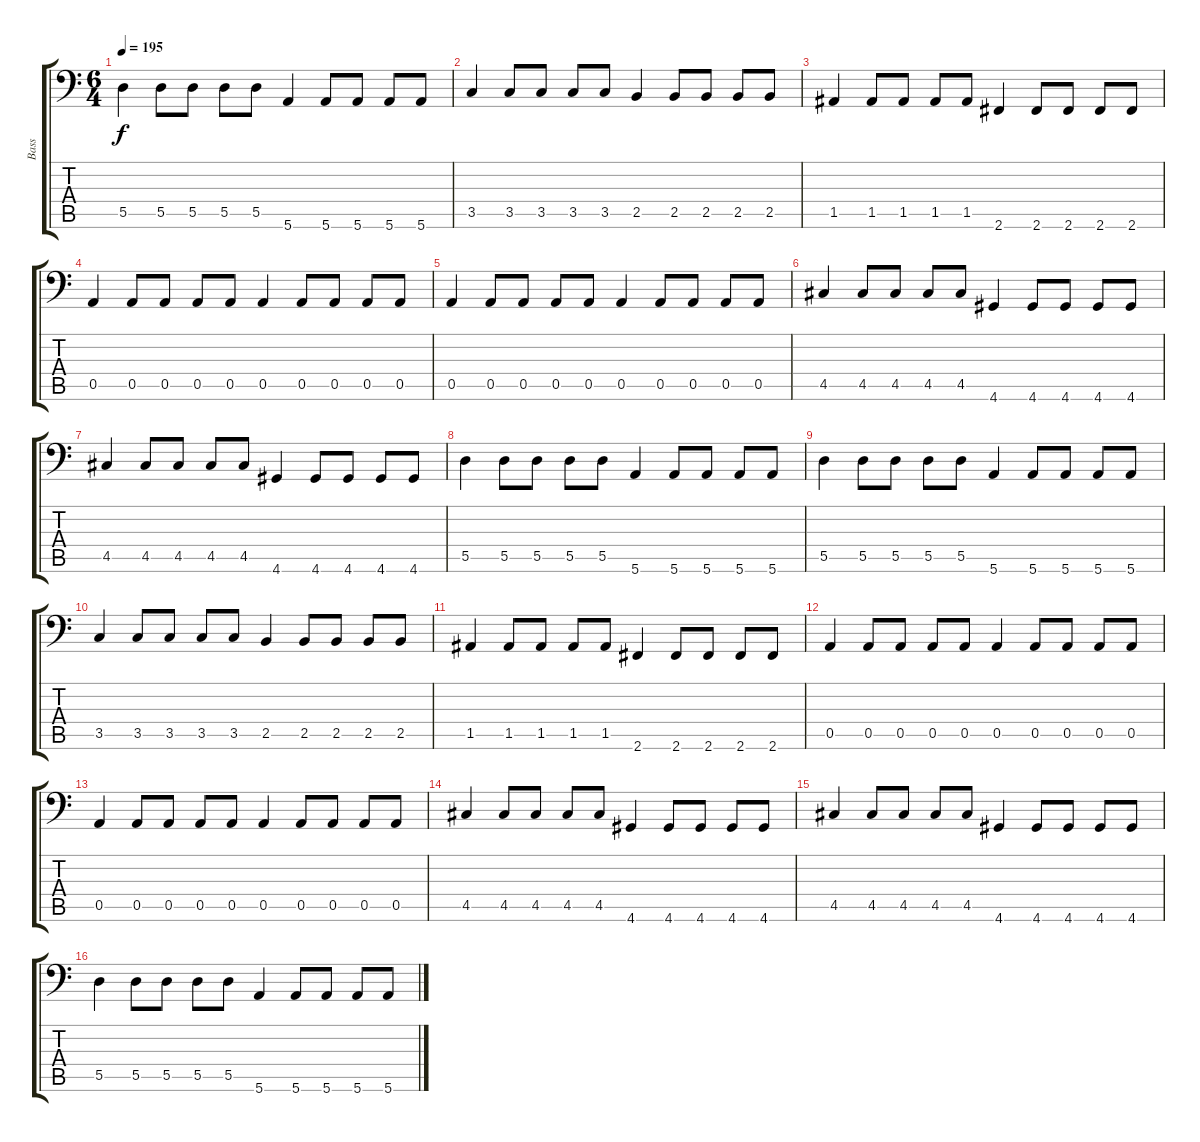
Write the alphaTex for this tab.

\track ("Bass" "Bass") {instrument electricbassfinger}
\staff {score tabs}
\tuning (E3 B2 G2 D2 A1 E1) {hide}
\ts (6 4)
\tempo 195
\clef f4
\ks c
5.5.4{dy f} 5.5.8 5.5.8 5.5.8 5.5.8 5.6.4 5.6.8 5.6.8 5.6.8 5.6.8 |
3.5.4 3.5.8 3.5.8 3.5.8 3.5.8 2.5.4 2.5.8 2.5.8 2.5.8 2.5.8 |
1.5.4 1.5.8 1.5.8 1.5.8 1.5.8 2.6.4 2.6.8 2.6.8 2.6.8 2.6.8 |
0.5.4 0.5.8 0.5.8 0.5.8 0.5.8 0.5.4 0.5.8 0.5.8 0.5.8 0.5.8 |
0.5.4 0.5.8 0.5.8 0.5.8 0.5.8 0.5.4 0.5.8 0.5.8 0.5.8 0.5.8 |
4.5.4 4.5.8 4.5.8 4.5.8 4.5.8 4.6.4 4.6.8 4.6.8 4.6.8 4.6.8 |
4.5.4 4.5.8 4.5.8 4.5.8 4.5.8 4.6.4 4.6.8 4.6.8 4.6.8 4.6.8 |
5.5.4 5.5.8 5.5.8 5.5.8 5.5.8 5.6.4 5.6.8 5.6.8 5.6.8 5.6.8 |
5.5.4 5.5.8 5.5.8 5.5.8 5.5.8 5.6.4 5.6.8 5.6.8 5.6.8 5.6.8 |
3.5.4 3.5.8 3.5.8 3.5.8 3.5.8 2.5.4 2.5.8 2.5.8 2.5.8 2.5.8 |
1.5.4 1.5.8 1.5.8 1.5.8 1.5.8 2.6.4 2.6.8 2.6.8 2.6.8 2.6.8 |
0.5.4 0.5.8 0.5.8 0.5.8 0.5.8 0.5.4 0.5.8 0.5.8 0.5.8 0.5.8 |
0.5.4 0.5.8 0.5.8 0.5.8 0.5.8 0.5.4 0.5.8 0.5.8 0.5.8 0.5.8 |
4.5.4 4.5.8 4.5.8 4.5.8 4.5.8 4.6.4 4.6.8 4.6.8 4.6.8 4.6.8 |
4.5.4 4.5.8 4.5.8 4.5.8 4.5.8 4.6.4 4.6.8 4.6.8 4.6.8 4.6.8 |
5.5.4 5.5.8 5.5.8 5.5.8 5.5.8 5.6.4 5.6.8 5.6.8 5.6.8 5.6.8
